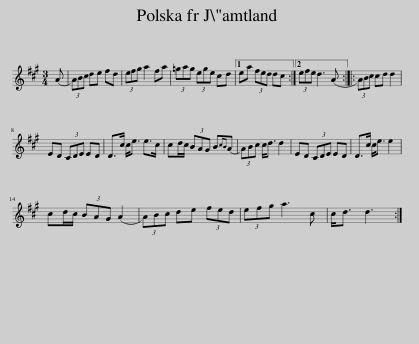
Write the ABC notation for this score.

X:1
L:1/8
M:3/4
I:linebreak $
K:A
V:1 treble
V:1
 (A | (3A)Bc de fd | (3efg a2 fa | (3=gag (3ege cd |1 ea (3fed dc :|2 %5
 (3efe d3 (A :: (3A)Bc cd d2 |$ ED (3CDE ED | D>c c<e e>c | cd/c/ (3BAG B{cB}(A | %10
 (3A)Bc c<d d2 | ED (3CDE ED | D>c c<e e2 |$ cd/c/ (3BAG (A2 | (3A)Bc de (3fed | %15
 (3efg a3 c | c<d d3 :| %17
